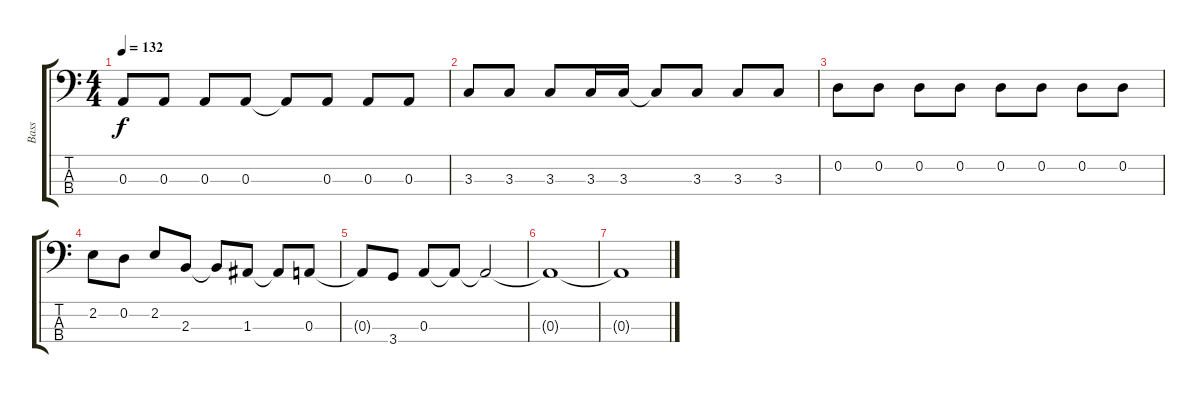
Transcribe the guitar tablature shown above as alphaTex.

\track ("Bass" "Bass") {instrument electricbassfinger}
\staff {score tabs}
\tuning (G2 D2 A1 E1) {hide}
\ts (4 4)
\tempo 132
\clef f4
\ks c
0.3.8{dy f} 0.3.8 0.3.8 0.3.8 0.3{t}.8 0.3.8 0.3.8 0.3.8 |
3.3.8 3.3.8 3.3.8 3.3.16 3.3.16 3.3{t}.8 3.3.8 3.3.8 3.3.8 |
0.2.8 0.2.8 0.2.8 0.2.8 0.2.8 0.2.8 0.2.8 0.2.8 |
2.2.8 0.2.8 2.2.8 2.3.8 2.3{t}.8 1.3.8 1.3{t}.8 0.3.8 |
0.3{t}.8 3.4.8 0.3.8 0.3{t}.8 0.3{t}.2 |
0.3{t}.1{volume 10} |
0.3{t}.1{volume 0}
